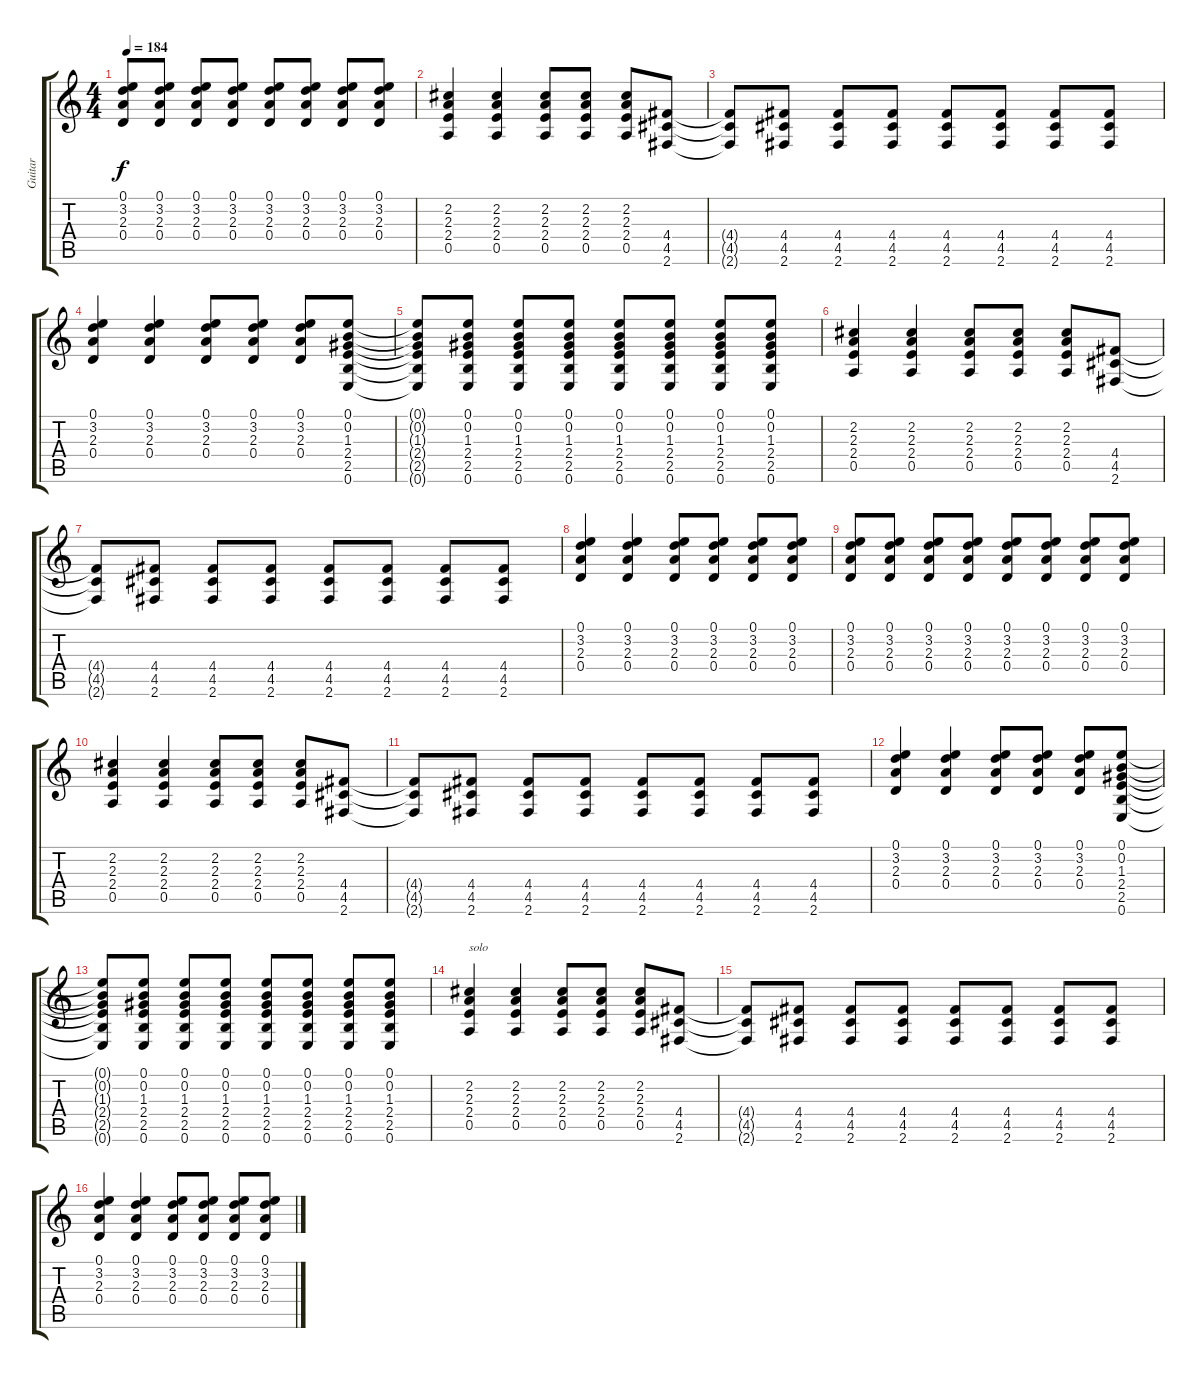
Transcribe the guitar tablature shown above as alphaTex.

\track ("Guitar" "Guitar") {instrument distortionguitar}
\staff {score tabs}
\tuning (E4 B3 G3 D3 A2 E2) {hide}
\ts (4 4)
\tempo 184
\clef g2
\ks c
(0.1 3.2 2.3 0.4).8{dy f} (0.1 3.2 2.3 0.4).8 (0.1 3.2 2.3 0.4).8 (0.1 3.2 2.3 0.4).8 (0.1 3.2 2.3 0.4).8 (0.1 3.2 2.3 0.4).8 (0.1 3.2 2.3 0.4).8 (0.1 3.2 2.3 0.4).8 |
(2.2 2.3 2.4 0.5).4 (2.2 2.3 2.4 0.5).4 (2.2 2.3 2.4 0.5).8 (2.2 2.3 2.4 0.5).8 (2.2 2.3 2.4 0.5).8 (4.4 4.5 2.6).8 |
(4.4{t} 4.5{t} 2.6{t}).8 (4.4 4.5 2.6).8 (4.4 4.5 2.6).8 (4.4 4.5 2.6).8 (4.4 4.5 2.6).8 (4.4 4.5 2.6).8 (4.4 4.5 2.6).8 (4.4 4.5 2.6).8 |
(0.1 3.2 2.3 0.4).4 (0.1 3.2 2.3 0.4).4 (0.1 3.2 2.3 0.4).8 (0.1 3.2 2.3 0.4).8 (0.1 3.2 2.3 0.4).8 (0.1 0.2 1.3 2.4 2.5 0.6).8 |
(0.1{t} 0.2{t} 1.3{t} 2.4{t} 2.5{t} 0.6{t}).8 (0.1 0.2 1.3 2.4 2.5 0.6).8 (0.1 0.2 1.3 2.4 2.5 0.6).8 (0.1 0.2 1.3 2.4 2.5 0.6).8 (0.1 0.2 1.3 2.4 2.5 0.6).8 (0.1 0.2 1.3 2.4 2.5 0.6).8 (0.1 0.2 1.3 2.4 2.5 0.6).8 (0.1 0.2 1.3 2.4 2.5 0.6).8 |
(2.2 2.3 2.4 0.5).4 (2.2 2.3 2.4 0.5).4 (2.2 2.3 2.4 0.5).8 (2.2 2.3 2.4 0.5).8 (2.2 2.3 2.4 0.5).8 (4.4 4.5 2.6).8 |
(4.4{t} 4.5{t} 2.6{t}).8 (4.4 4.5 2.6).8 (4.4 4.5 2.6).8 (4.4 4.5 2.6).8 (4.4 4.5 2.6).8 (4.4 4.5 2.6).8 (4.4 4.5 2.6).8 (4.4 4.5 2.6).8 |
(0.1 3.2 2.3 0.4).4 (0.1 3.2 2.3 0.4).4 (0.1 3.2 2.3 0.4).8 (0.1 3.2 2.3 0.4).8 (0.1 3.2 2.3 0.4).8 (0.1 3.2 2.3 0.4).8 |
(0.1 3.2 2.3 0.4).8 (0.1 3.2 2.3 0.4).8 (0.1 3.2 2.3 0.4).8 (0.1 3.2 2.3 0.4).8 (0.1 3.2 2.3 0.4).8 (0.1 3.2 2.3 0.4).8 (0.1 3.2 2.3 0.4).8 (0.1 3.2 2.3 0.4).8 |
(2.2 2.3 2.4 0.5).4 (2.2 2.3 2.4 0.5).4 (2.2 2.3 2.4 0.5).8 (2.2 2.3 2.4 0.5).8 (2.2 2.3 2.4 0.5).8 (4.4 4.5 2.6).8 |
(4.4{t} 4.5{t} 2.6{t}).8 (4.4 4.5 2.6).8 (4.4 4.5 2.6).8 (4.4 4.5 2.6).8 (4.4 4.5 2.6).8 (4.4 4.5 2.6).8 (4.4 4.5 2.6).8 (4.4 4.5 2.6).8 |
(0.1 3.2 2.3 0.4).4 (0.1 3.2 2.3 0.4).4 (0.1 3.2 2.3 0.4).8 (0.1 3.2 2.3 0.4).8 (0.1 3.2 2.3 0.4).8 (0.1 0.2 1.3 2.4 2.5 0.6).8 |
(0.1{t} 0.2{t} 1.3{t} 2.4{t} 2.5{t} 0.6{t}).8 (0.1 0.2 1.3 2.4 2.5 0.6).8 (0.1 0.2 1.3 2.4 2.5 0.6).8 (0.1 0.2 1.3 2.4 2.5 0.6).8 (0.1 0.2 1.3 2.4 2.5 0.6).8 (0.1 0.2 1.3 2.4 2.5 0.6).8 (0.1 0.2 1.3 2.4 2.5 0.6).8 (0.1 0.2 1.3 2.4 2.5 0.6).8 |
(2.2 2.3 2.4 0.5).4{txt "solo" volume 10} (2.2 2.3 2.4 0.5).4 (2.2 2.3 2.4 0.5).8 (2.2 2.3 2.4 0.5).8 (2.2 2.3 2.4 0.5).8 (4.4 4.5 2.6).8 |
(4.4{t} 4.5{t} 2.6{t}).8 (4.4 4.5 2.6).8 (4.4 4.5 2.6).8 (4.4 4.5 2.6).8 (4.4 4.5 2.6).8 (4.4 4.5 2.6).8 (4.4 4.5 2.6).8 (4.4 4.5 2.6).8 |
(0.1 3.2 2.3 0.4).4 (0.1 3.2 2.3 0.4).4 (0.1 3.2 2.3 0.4).8 (0.1 3.2 2.3 0.4).8 (0.1 3.2 2.3 0.4).8 (0.1 3.2 2.3 0.4).8
